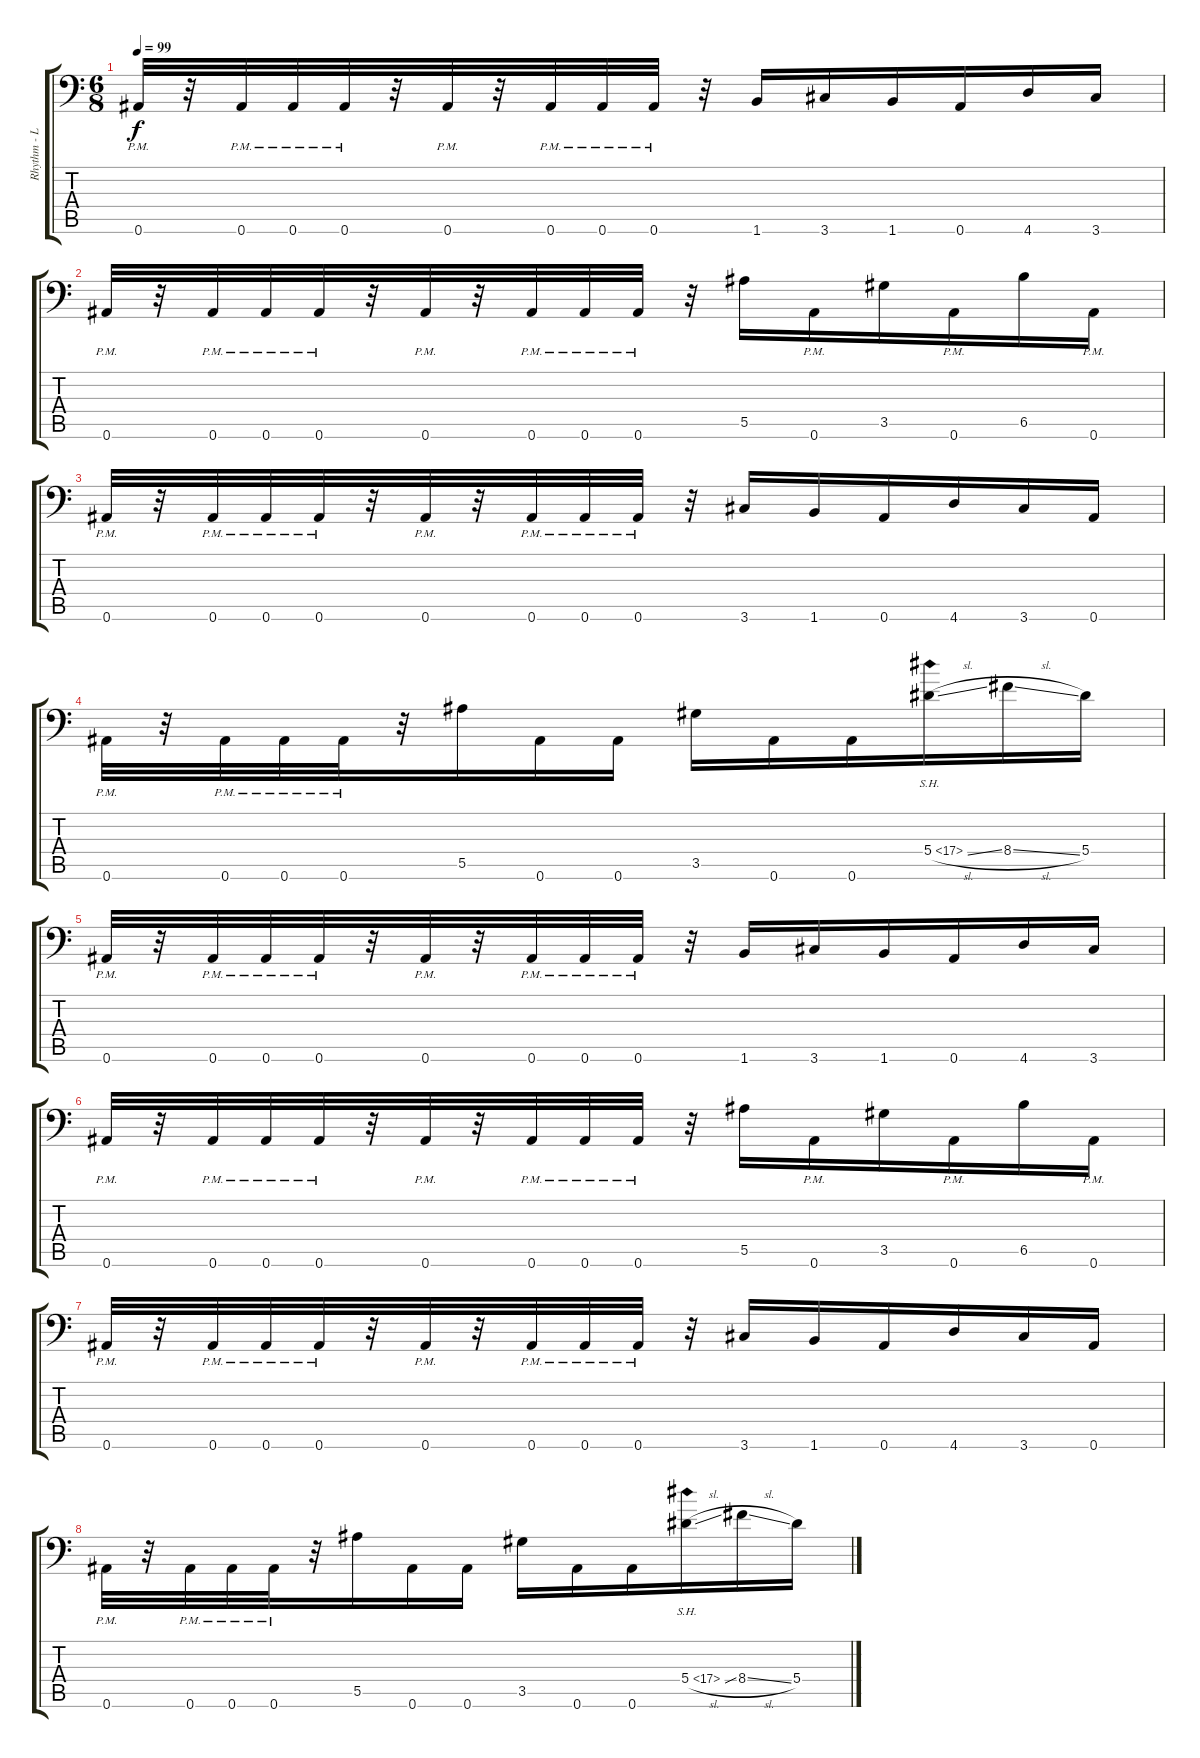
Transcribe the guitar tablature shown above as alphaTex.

\track ("Rhythm - Left" "Rhythm - L") {instrument overdrivenguitar}
\staff {score tabs}
\tuning (C4 G3 Eb3 Bb2 F2 Bb1) {hide}
\ts (6 8)
\tempo 99
\clef f4
\ks c
0.6{pm}.32{dy f} r.32 0.6{pm}.32 0.6{pm}.32 0.6{pm}.32 r.32 0.6{pm}.32 r.32 0.6{pm}.32 0.6{pm}.32 0.6{pm}.32 r.32 1.6.16 3.6.16 1.6.16 0.6.16 4.6.16 3.6.16 |
0.6{pm}.32 r.32 0.6{pm}.32 0.6{pm}.32 0.6{pm}.32 r.32 0.6{pm}.32 r.32 0.6{pm}.32 0.6{pm}.32 0.6{pm}.32 r.32 5.5.16 0.6{pm}.16 3.5.16 0.6{pm}.16 6.5.16 0.6{pm}.16 |
0.6{pm}.32 r.32 0.6{pm}.32 0.6{pm}.32 0.6{pm}.32 r.32 0.6{pm}.32 r.32 0.6{pm}.32 0.6{pm}.32 0.6{pm}.32 r.32 3.6.16 1.6.16 0.6.16 4.6.16 3.6.16 0.6.16 |
0.6{pm}.32 r.32 0.6{pm}.32 0.6{pm}.32 0.6{pm}.32 r.32 5.5.16 0.6.16 0.6.16 3.5.16 0.6.16 0.6.16 5.4{sh 12 sl}.16 8.4{sl}.16 5.4.16 |
0.6{pm}.32 r.32 0.6{pm}.32 0.6{pm}.32 0.6{pm}.32 r.32 0.6{pm}.32 r.32 0.6{pm}.32 0.6{pm}.32 0.6{pm}.32 r.32 1.6.16 3.6.16 1.6.16 0.6.16 4.6.16 3.6.16 |
0.6{pm}.32 r.32 0.6{pm}.32 0.6{pm}.32 0.6{pm}.32 r.32 0.6{pm}.32 r.32 0.6{pm}.32 0.6{pm}.32 0.6{pm}.32 r.32 5.5.16 0.6{pm}.16 3.5.16 0.6{pm}.16 6.5.16 0.6{pm}.16 |
0.6{pm}.32 r.32 0.6{pm}.32 0.6{pm}.32 0.6{pm}.32 r.32 0.6{pm}.32 r.32 0.6{pm}.32 0.6{pm}.32 0.6{pm}.32 r.32 3.6.16 1.6.16 0.6.16 4.6.16 3.6.16 0.6.16 |
0.6{pm}.32 r.32 0.6{pm}.32 0.6{pm}.32 0.6{pm}.32 r.32 5.5.16 0.6.16 0.6.16 3.5.16 0.6.16 0.6.16 5.4{sh 12 sl}.16 8.4{sl}.16 5.4.16
